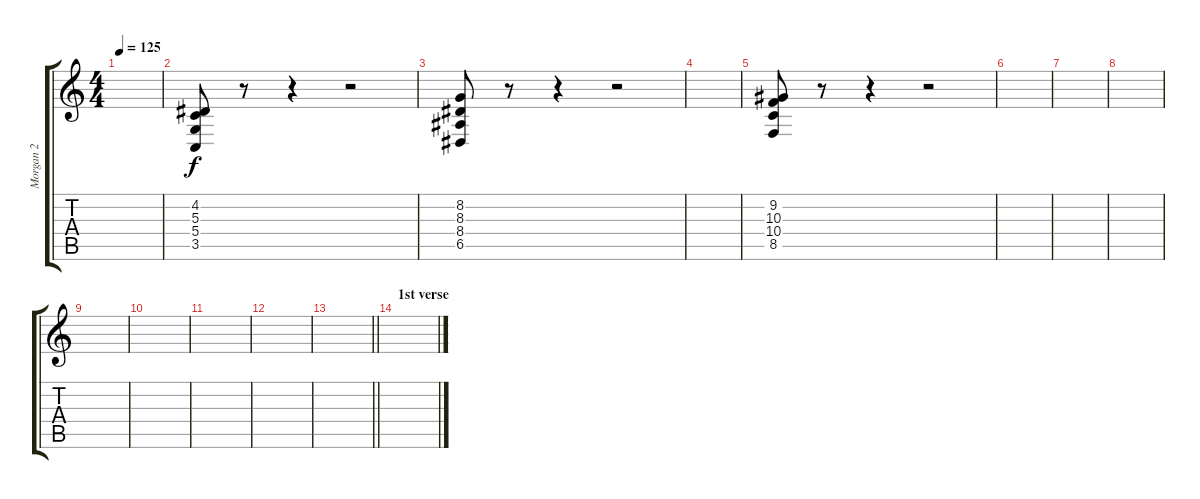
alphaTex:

\track ("Morgan 2" "Morgan 2") {instrument choiraahs}
\staff {score tabs}
\tuning (E4 B3 G3 D3 A2 E2) {hide}
\ts (4 4)
\tempo 125
\clef g2
\ks c
|
(4.2 5.3 5.4 3.5).8 r.8 r.4 r.2 |
(8.2 8.3 8.4 6.5).8 r.8 r.4 r.2 |
|
(9.2 10.3 10.4 8.5).8 r.8 r.4 r.2 |
|
|
|
|
|
|
|
\barLineRight lightlight
|
\section ("" "1st verse")
